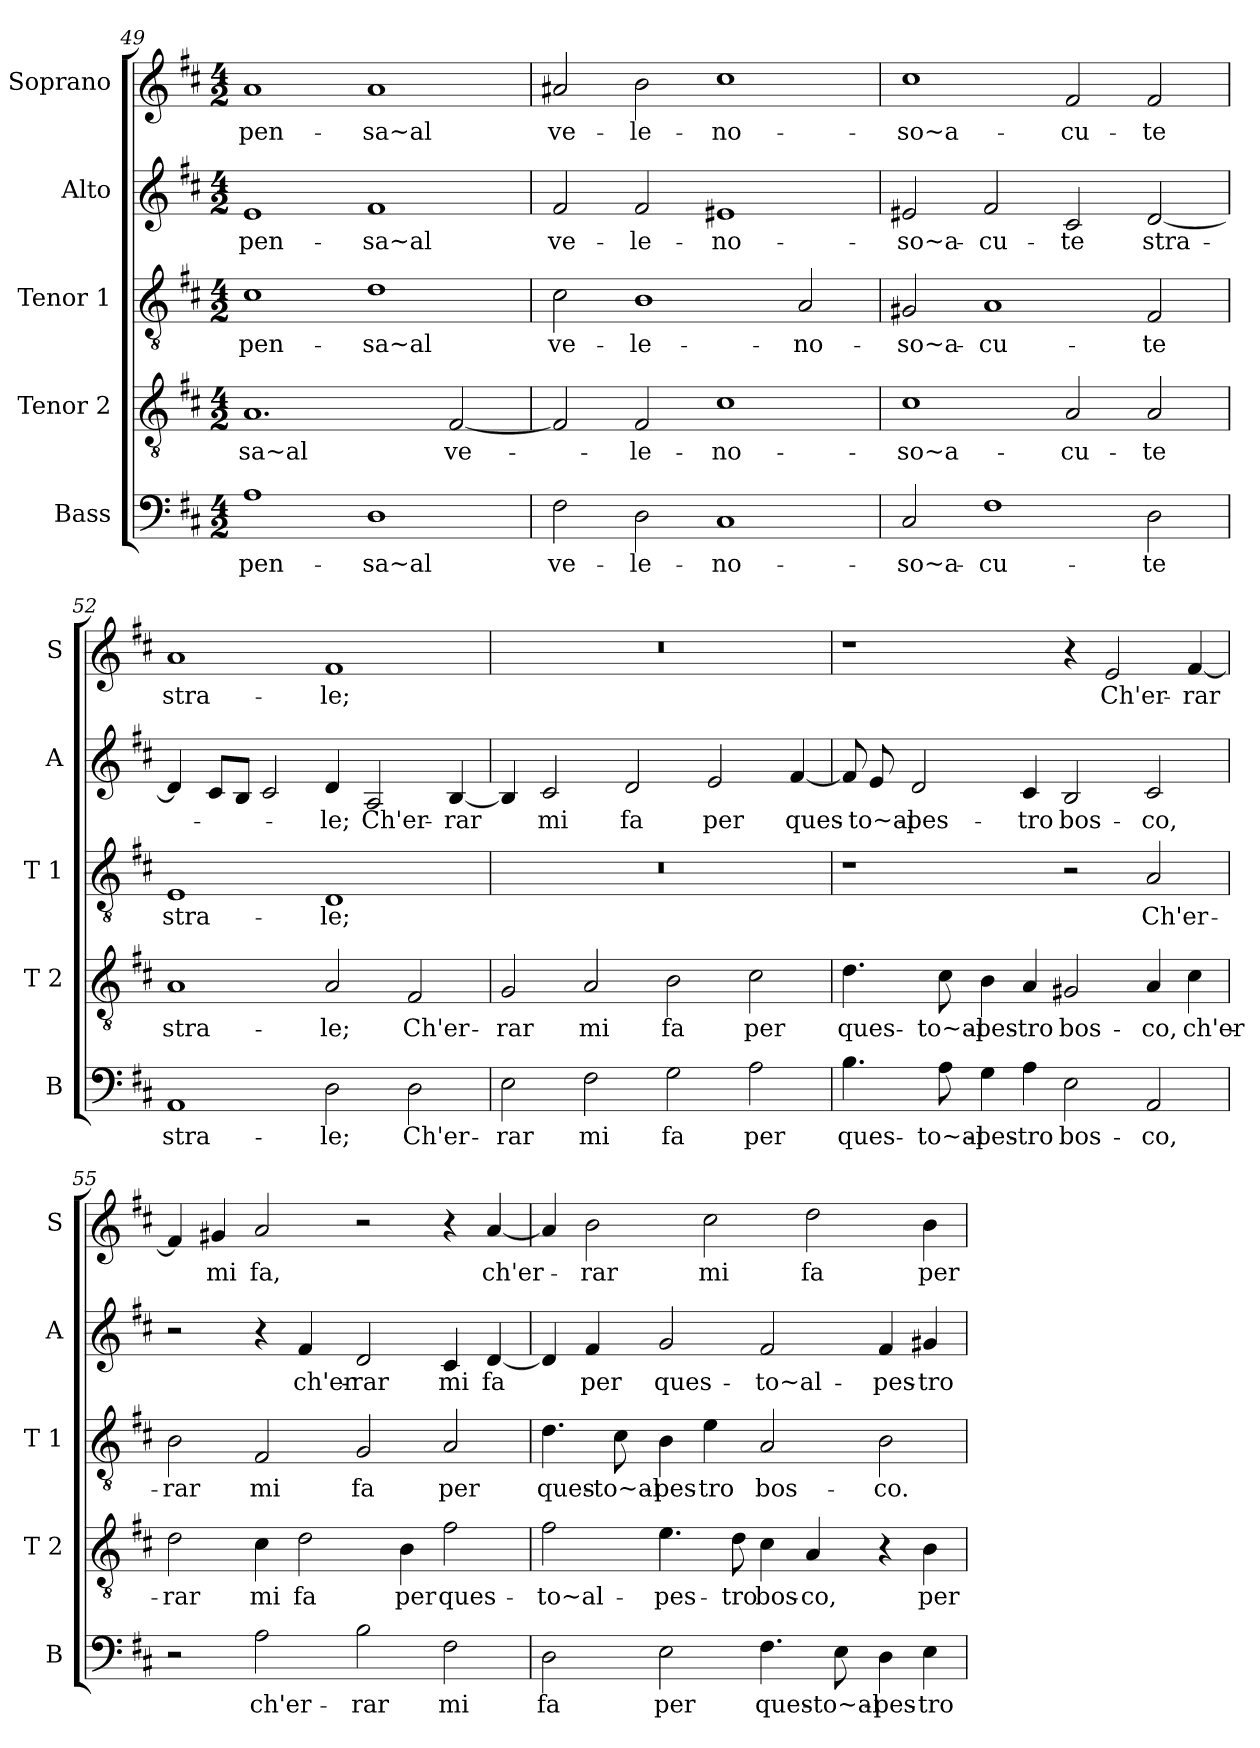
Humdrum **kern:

**kern	**text	**kern	**text	**kern	**text	**kern	**text	**kern	**text
*part5	*part5	*part4	*part4	*part3	*part3	*part2	*part2	*part1	*part1
*staff5	*staff5	*staff4	*staff4	*staff3	*staff3	*staff2	*staff2	*staff1	*staff1
*I"Bass	*	*I"Tenor 2	*	*I"Tenor 1	*	*I"Alto	*	*I"Soprano	*
*I'B	*	*I'T 2	*	*I'T 1	*	*I'A	*	*I'S	*
*clefF4	*	*clefGv2	*	*clefGv2	*	*clefG2	*	*clefG2	*
*k[f#c#]	*	*k[f#c#]	*	*k[f#c#]	*	*k[f#c#]	*	*k[f#c#]	*
*D:	*	*D:	*	*D:	*	*D:	*	*D:	*
*M4/2	*	*M4/2	*	*M4/2	*	*M4/2	*	*M4/2	*
=49	=49	=49	=49	=49	=49	=49	=49	=49	=49
!	!LO:LY:b	!	!LO:LY:b	!	!LO:LY:b	!	!LO:LY:b	!	!LO:LY:b
1A	-pen-	1.A	-sa~al	1c#	-pen-	1e	-pen-	1a	-pen-
!	!LO:LY:b	!	!	!	!LO:LY:b	!	!LO:LY:b	!	!LO:LY:b
1D	-sa~al	.	.	1d	-sa~al	1f#	-sa~al	1a	-sa~al
!	!	!	!LO:LY:b	!	!	!	!	!	!
.	.	[2F#/	ve-	.	.	.	.	.	.
=50	=50	=50	=50	=50	=50	=50	=50	=50	=50
!	!LO:LY:b	!	!	!	!LO:LY:b	!	!LO:LY:b	!	!LO:LY:b
2F#\	ve-	2F#/]	.	2c#\	ve-	2f#/	ve-	2a#X/	ve-
!	!LO:LY:b	!	!LO:LY:b	!	!LO:LY:b	!	!LO:LY:b	!	!LO:LY:b
2D\	-le-	2F#/	-le-	1B	-le-	2f#/	-le-	2b\	-le-
!	!LO:LY:b	!	!LO:LY:b	!	!	!	!LO:LY:b	!	!LO:LY:b
1C#	-no-	1c#	-no-	.	.	1e#X	-no-	1cc#	-no-
!	!	!	!	!	!LO:LY:b	!	!	!	!
.	.	.	.	2A/	-no-	.	.	.	.
=51	=51	=51	=51	=51	=51	=51	=51	=51	=51
!	!LO:LY:b	!	!LO:LY:b	!	!LO:LY:b	!	!LO:LY:b	!	!LO:LY:b
2C#/	-so~a-	1c#	-so~a-	2G#X/	-so~a-	2e#X/	-so~a-	1cc#	-so~a-
!	!LO:LY:b	!	!	!	!LO:LY:b	!	!LO:LY:b	!	!
1F#	-cu-	.	.	1A	-cu-	2f#/	-cu-	.	.
!	!	!	!LO:LY:b	!	!	!	!LO:LY:b	!	!LO:LY:b
.	.	2A/	-cu-	.	.	2c#/	-te	2f#/	-cu-
!	!LO:LY:b	!	!LO:LY:b	!	!LO:LY:b	!	!LO:LY:b	!	!LO:LY:b
2D\	-te	2A/	-te	2F#/	-te	[2d/	stra-	2f#/	-te
!!LO:LB:g=z
=52	=52	=52	=52	=52	=52	=52	=52	=52	=52
!	!LO:LY:b	!	!LO:LY:b	!	!LO:LY:b	!	!	!	!LO:LY:b
1AA	stra-	1A	stra-	1E	stra-	4d/]	.	1a	stra-
.	.	.	.	.	.	8c#/L	.	.	.
.	.	.	.	.	.	8B/J	.	.	.
.	.	.	.	.	.	2c#/	.	.	.
!	!LO:LY:b	!	!LO:LY:b	!	!LO:LY:b	!	!LO:LY:b	!	!LO:LY:b
2D\	-le;	2A/	-le;	1D	-le;	4d/	-le;	1f#	-le;
!	!	!	!	!	!	!	!LO:LY:b	!	!
.	.	.	.	.	.	2A/	Ch'er-	.	.
!	!LO:LY:b	!	!LO:LY:b	!	!	!	!	!	!
2D\	Ch'er-	2F#/	Ch'er-	.	.	.	.	.	.
!	!	!	!	!	!	!	!LO:LY:b	!	!
.	.	.	.	.	.	[4B/	-rar	.	.
=53	=53	=53	=53	=53	=53	=53	=53	=53	=53
!	!LO:LY:b	!	!LO:LY:b	!	!	!	!	!	!
2E\	-rar	2G/	-rar	0r	.	4B/]	.	0r	.
!	!	!	!	!	!	!	!LO:LY:b	!	!
.	.	.	.	.	.	2c#/	mi	.	.
!	!LO:LY:b	!	!LO:LY:b	!	!	!	!	!	!
2F#\	mi	2A/	mi	.	.	.	.	.	.
!	!	!	!	!	!	!	!LO:LY:b	!	!
.	.	.	.	.	.	2d/	fa	.	.
!	!LO:LY:b	!	!LO:LY:b	!	!	!	!	!	!
2G\	fa	2B\	fa	.	.	.	.	.	.
!	!	!	!	!	!	!	!LO:LY:b	!	!
.	.	.	.	.	.	2e/	per	.	.
!	!LO:LY:b	!	!LO:LY:b	!	!	!	!	!	!
2A\	per	2c#\	per	.	.	.	.	.	.
!	!	!	!	!	!	!	!LO:LY:b	!	!
.	.	.	.	.	.	[4f#/	ques-	.	.
=54	=54	=54	=54	=54	=54	=54	=54	=54	=54
!	!LO:LY:b	!	!LO:LY:b	!	!	!	!	!	!
4.B\	ques-	4.d\	ques-	1r	.	8f#/]	.	1r	.
!	!	!	!	!	!	!	!LO:LY:b	!	!
.	.	.	.	.	.	8e/	-to~al-	.	.
!	!	!	!	!	!	!	!LO:LY:b	!	!
.	.	.	.	.	.	2d/	-pes-	.	.
!	!LO:LY:b	!	!LO:LY:b	!	!	!	!	!	!
8A\	-to~al-	8c#\	-to~al-	.	.	.	.	.	.
!	!LO:LY:b	!	!LO:LY:b	!	!	!	!	!	!
4G\	-pes-	4B\	-pes-	.	.	.	.	.	.
!	!LO:LY:b	!	!LO:LY:b	!	!	!	!LO:LY:b	!	!
4A\	-tro	4A/	-tro	.	.	4c#/	-tro	.	.
!	!LO:LY:b	!	!LO:LY:b	!	!	!	!LO:LY:b	!	!
2E\	bos-	2G#X/	bos-	2r	.	2B/	bos-	4r	.
!	!	!	!	!	!	!	!	!	!LO:LY:b
.	.	.	.	.	.	.	.	2e/	Ch'er-
!	!LO:LY:b	!	!LO:LY:b	!	!LO:LY:b	!	!LO:LY:b	!	!
2AA/	-co,	4A/	-co,	2A/	Ch'er-	2c#/	-co,	.	.
!	!	!	!LO:LY:b	!	!	!	!	!	!LO:LY:b
.	.	4c#\	ch'er-	.	.	.	.	[4f#/	-rar
!!LO:PB:g=z
=55	=55	=55	=55	=55	=55	=55	=55	=55	=55
!	!	!	!LO:LY:b	!	!LO:LY:b	!	!	!	!
2r	.	2d\	-rar	2B\	-rar	2r	.	4f#/]	.
!	!	!	!	!	!	!	!	!	!LO:LY:b
.	.	.	.	.	.	.	.	4g#X/	mi
!	!LO:LY:b	!	!LO:LY:b	!	!LO:LY:b	!	!	!	!LO:LY:b
2A\	ch'er-	4c#\	mi	2F#/	mi	4r	.	2a/	fa,
!	!	!	!LO:LY:b	!	!	!	!LO:LY:b	!	!
.	.	2d\	fa	.	.	4f#/	ch'er-	.	.
!	!LO:LY:b	!	!	!	!LO:LY:b	!	!LO:LY:b	!	!
2B\	-rar	.	.	2G/	fa	2d/	-rar	2r	.
!	!	!	!LO:LY:b	!	!	!	!	!	!
.	.	4B\	per	.	.	.	.	.	.
!	!LO:LY:b	!	!LO:LY:b	!	!LO:LY:b	!	!LO:LY:b	!	!
2F#\	mi	2f#\	ques-	2A/	per	4c#/	mi	4r	.
!	!	!	!	!	!	!	!LO:LY:b	!	!LO:LY:b
.	.	.	.	.	.	[4d/	fa	[4a/	ch'er-
=56	=56	=56	=56	=56	=56	=56	=56	=56	=56
!	!LO:LY:b	!	!LO:LY:b	!	!LO:LY:b	!	!	!	!
2D\	fa	2f#\	-to~al-	4.d\	ques-	4d/]	.	4a/]	.
!	!	!	!	!	!	!	!LO:LY:b	!	!LO:LY:b
.	.	.	.	.	.	4f#/	per	2b\	-rar
!	!	!	!	!	!LO:LY:b	!	!	!	!
.	.	.	.	8c#\	-to~al-	.	.	.	.
!	!LO:LY:b	!	!LO:LY:b	!	!LO:LY:b	!	!LO:LY:b	!	!
2E\	per	4.e\	-pes-	4B\	-pes-	2g/	ques-	.	.
!	!	!	!	!	!LO:LY:b	!	!	!	!LO:LY:b
.	.	.	.	4e\	-tro	.	.	2cc#\	mi
!	!	!	!LO:LY:b	!	!	!	!	!	!
.	.	8d\	-tro	.	.	.	.	.	.
!	!LO:LY:b	!	!LO:LY:b	!	!LO:LY:b	!	!LO:LY:b	!	!
4.F#\	ques-	4c#\	bos-	2A/	bos-	2f#/	-to~al-	.	.
!	!	!	!LO:LY:b	!	!	!	!	!	!LO:LY:b
.	.	4A/	-co,	.	.	.	.	2dd\	fa
!	!LO:LY:b	!	!	!	!	!	!	!	!
8E\	-to~al-	.	.	.	.	.	.	.	.
!	!LO:LY:b	!	!	!	!LO:LY:b	!	!LO:LY:b	!	!
4D\	-pes-	4r	.	2B\	-co.	4f#/	-pes-	.	.
!	!LO:LY:b	!	!LO:LY:b	!	!	!	!LO:LY:b	!	!LO:LY:b
4E\	-tro	4B\	per	.	.	4g#X/	-tro	4b\	per
=	=	=	=	=	=	=	=	=	=
*-	*-	*-	*-	*-	*-	*-	*-	*-	*-
